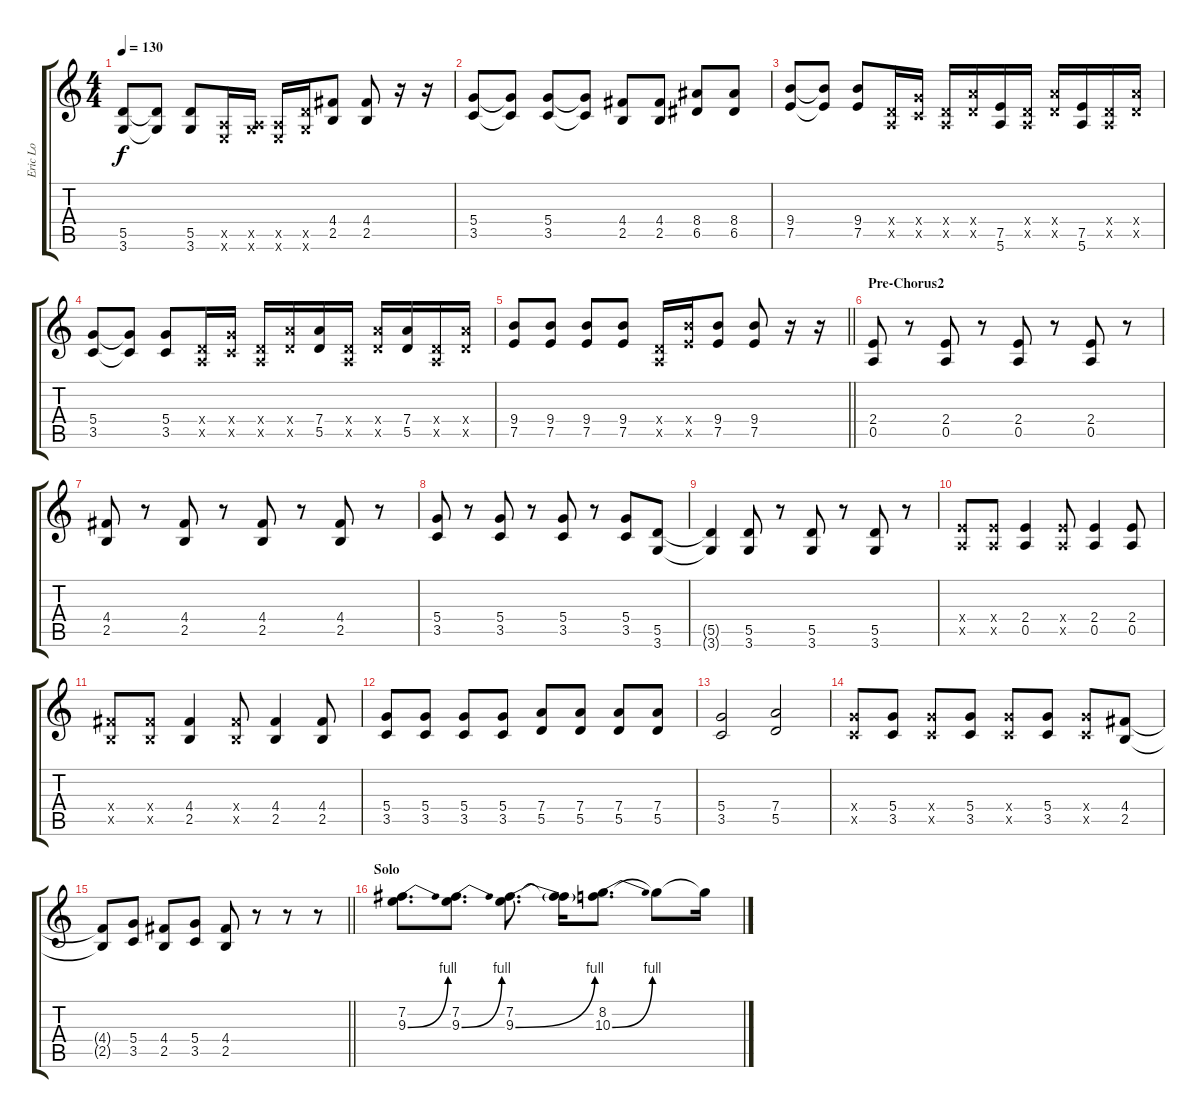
\track ("Eric Lo" "Eric Lo") {instrument distortionguitar}
\staff {score tabs}
\tuning (E4 B3 G3 D3 A2 E2) {hide}
\ts (4 4)
\tempo 130
\clef g2
\ks c
(5.5 3.6).8{dy f} (5.5{t} 3.6{t}).8 (5.5 3.6).8 (0.5{x} 0.6{x}).16 (0.5{x} 3.6{x}).16 (0.5{x} 0.6{x}).16 (5.5{x} 3.6{x}).16 (4.4 2.5).8 (4.4 2.5).8 r.16 r.16 |
(5.4 3.5).8 (5.4{t} 3.5{t}).8 (5.4 3.5).8 (5.4{t} 3.5{t}).8 (4.4 2.5).8 (4.4 2.5).8 (8.4 6.5).8 (8.4 6.5).8 |
(9.4 7.5).8 (9.4{t} 7.5{t}).8 (9.4 7.5).8 (0.4{x} 0.5{x}).16 (5.4{x} 3.5{x}).16 (0.4{x} 0.5{x}).16 (7.4{x} 5.5{x}).16 (7.5 5.6).16 (0.4{x} 0.5{x}).16 (7.4{x} 5.5{x}).16 (7.5 5.6).16 (0.4{x} 0.5{x}).16 (7.4{x} 5.5{x}).16 |
(5.4 3.5).8 (5.4{t} 3.5{t}).8 (5.4 3.5).8 (0.4{x} 0.5{x}).16 (5.4{x} 3.5{x}).16 (0.4{x} 0.5{x}).16 (7.4{x} 5.5{x}).16 (7.4 5.5).16 (0.4{x} 0.5{x}).16 (7.4{x} 5.5{x}).16 (7.4 5.5).16 (0.4{x} 0.5{x}).16 (7.4{x} 5.5{x}).16 |
\barLineRight lightlight
(9.4 7.5).8 (9.4 7.5).8 (9.4 7.5).8 (9.4 7.5).8 (0.4{x} 0.5{x}).16 (9.4{x} 7.5{x}).16 (9.4 7.5).8 (9.4 7.5).8 r.16 r.16 |
\section ("" "Pre-Chorus2")
(2.4 0.5).8 r.8 (2.4 0.5).8 r.8 (2.4 0.5).8 r.8 (2.4 0.5).8 r.8 |
(4.4 2.5).8 r.8 (4.4 2.5).8 r.8 (4.4 2.5).8 r.8 (4.4 2.5).8 r.8 |
(5.4 3.5).8 r.8 (5.4 3.5).8 r.8 (5.4 3.5).8 r.8 (5.4 3.5).8 (5.5 3.6).8 |
(5.5{t} 3.6{t}).4 (5.5 3.6).8 r.8 (5.5 3.6).8 r.8 (5.5 3.6).8 r.8 |
(2.4{x} 0.5{x}).8 (2.4{x} 0.5{x}).8 (2.4 0.5).4 (2.4{x} 0.5{x}).8 (2.4 0.5).4 (2.4 0.5).8 |
(4.4{x} 2.5{x}).8 (4.4{x} 2.5{x}).8 (4.4 2.5).4 (4.4{x} 2.5{x}).8 (4.4 2.5).4 (4.4 2.5).8 |
(5.4 3.5).8 (5.4 3.5).8 (5.4 3.5).8 (5.4 3.5).8 (7.4 5.5).8 (7.4 5.5).8 (7.4 5.5).8 (7.4 5.5).8 |
(5.4 3.5).2 (7.4 5.5).2 |
(5.4{x} 3.5{x}).8 (5.4 3.5).8 (5.4{x} 3.5{x}).8 (5.4 3.5).8 (5.4{x} 3.5{x}).8 (5.4 3.5).8 (5.4{x} 3.5{x}).8 (4.4 2.5).8 |
\barLineRight lightlight
(4.4{t} 2.5{t}).8 (5.4 3.5).8 (4.4 2.5).8 (5.4 3.5).8 (4.4 2.5).8 r.8 r.8 r.8 |
\section ("" "Solo")
(7.2 9.3{be (bend 0 0 60 4)}).8{d} (7.2 9.3{be (bend 0 0 60 4)}).8{d} (7.2 9.3{be (bend 0 0 60 4)}).8{d} (7.2{t} 9.3{t}).16 (8.2 10.3{be (bend 0 0 60 4)}).8{d} 8.2{t}.8 8.2{t}.16
